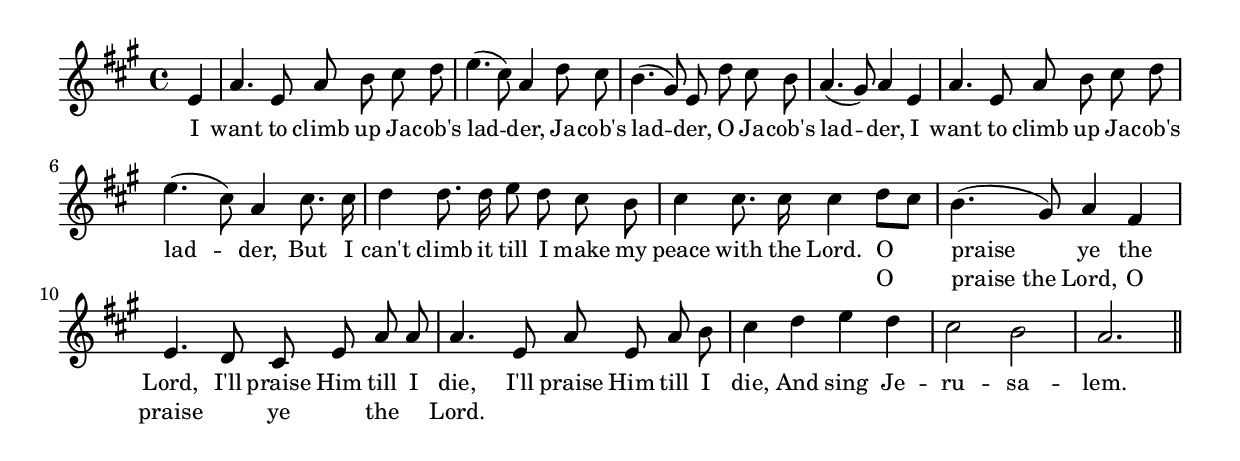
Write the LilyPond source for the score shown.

% 117.ly - Score sheet for "Jacob's Ladder"
% Copyright (C) 2007  Marcus Brinkmann <marcus@gnu.org>
%
% This score sheet is free software; you can redistribute it and/or
% modify it under the terms of the Creative Commons Legal Code
% Attribution-ShareALike as published by Creative Commons; either
% version 2.0 of the License, or (at your option) any later version.
%
% This score sheet is distributed in the hope that it will be useful,
% but WITHOUT ANY WARRANTY; without even the implied warranty of
% MERCHANTABILITY or FITNESS FOR A PARTICULAR PURPOSE.  See the
% Creative Commons Legal Code Attribution-ShareALike for more details.
%
% You should have received a copy of the Creative Commons Legal Code
% Attribution-ShareALike along with this score sheet; if not, write to
% Creative Commons, 543 Howard Street, 5th Floor,
% San Francisco, CA 94105-3013  United States

\version "2.10.0"

%\header
%{
%  title = "Jacob's Ladder"
%  composer = "trad."
%}

melody =
<<
     \context Voice
    {
	\set Staff.midiInstrument = "acoustic grand"
	\override Staff.VerticalAxisGroup #'minimum-Y-extent = #'(0 . 0)
	
	\autoBeamOff

	\time 4/4
	\clef violin
	\key a \major
	{
	    \partial 4 e'4 | a'4. e'8 a' b' cis'' d'' |
	    e''4.( cis''8) a'4 d''8 cis'' |
	    b'4.( gis'8) e'8 d'' cis'' b' | a'4.( gis'8) a'4 e' |
	    a'4. e'8 a' b' cis'' d'' | e''4.( cis''8) a'4 cis''8. cis''16 |
	    d''4 d''8. d''16 e''8 d'' cis'' b' |
	    cis''4 cis''8. cis''16 cis''4 d''8[ cis''8] |
	    b'4.( gis'8) a'4 fis' | e'4. d'8 cis'8 e'8 a'8 a' |
	    a'4. e'8 a' e' a' b' | cis''4 d'' e'' d'' | cis''2 b' |
	    a'2. \bar "||"
	}
    }
    \lyricsto "" \new Lyrics
    {
        \override LyricText #'font-size = #0
        \override StanzaNumber #'font-size = #-1

	I want to climb up Ja -- cob's lad -- der,
	Ja -- cob's lad -- der, O Ja -- cob's lad -- der,
	I want to climb up Ja -- cob's lad -- der,
	But I can't climb it till I make my peace with the Lord.

	O praise ye the Lord,
	I'll praise Him till I die,
	I'll praise Him till I die,
	And sing Je -- ru -- sa -- lem.
    }
    \lyricsto "" \new Lyrics
    {
% FIXME: Look at this.
%        \override LyricText #'font-size = #0
%        \override StanzaNumber #'font-size = #-1

	\small
	"" "" "" "" "" "" "" "" ""
	"" "" "" "" "" "" "" "" ""
	"" "" "" "" "" "" "" "" ""
	"" "" "" "" "" "" "" "" "" "" "" "" ""

	O "praise the" Lord, O praise "" ye "" the "" Lord.
    }
>>


\score
{
  \new Staff { \melody }

  \layout { indent = 0.0 }
}

\score
{
  \new Staff { \unfoldRepeats \melody }

  
  \midi {
    \context {
      \Score
      tempoWholesPerMinute = #(ly:make-moment 100 4)
      }
    }


}
